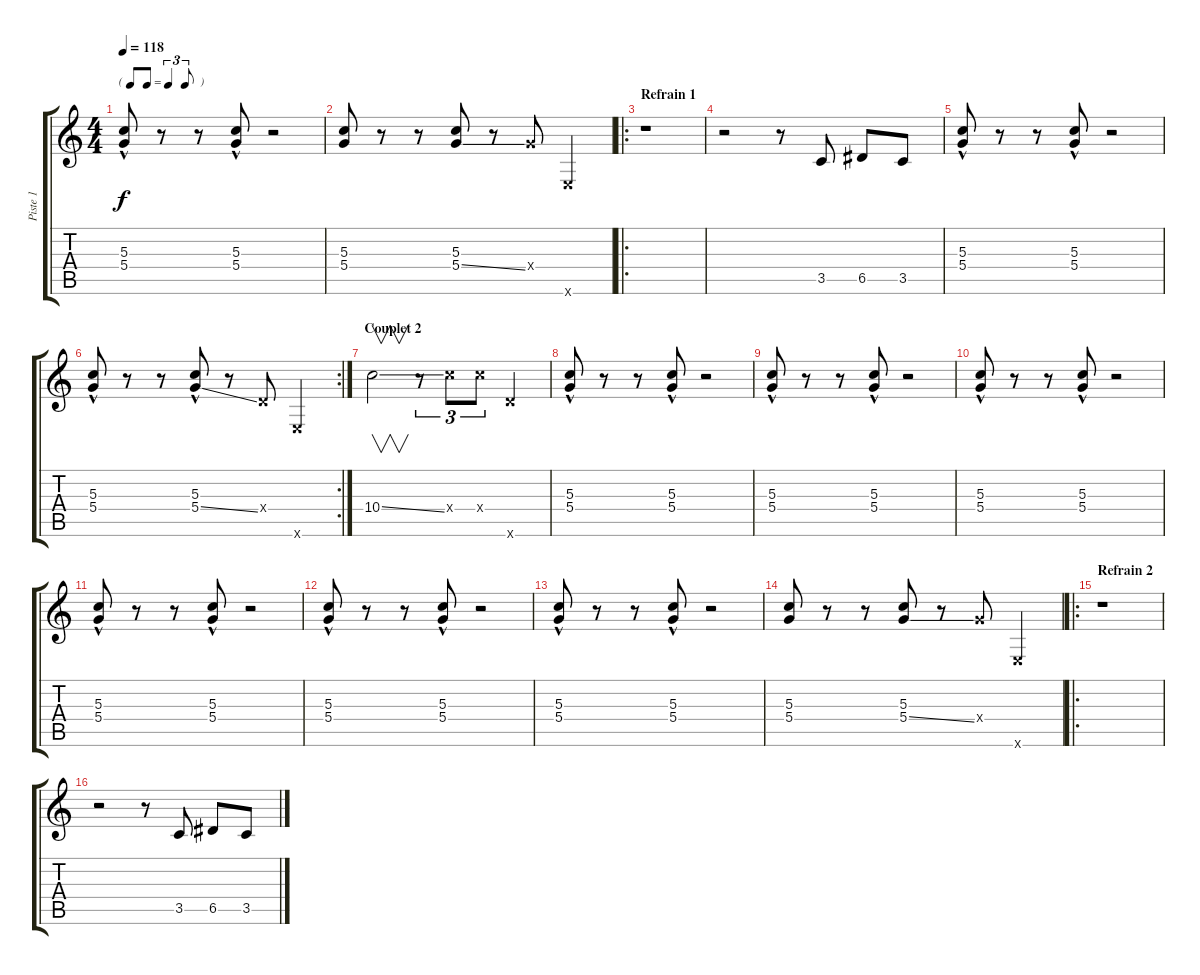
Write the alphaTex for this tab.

\track ("Piste 1" "Piste 1") {instrument distortionguitar}
\staff {score tabs}
\tuning (E4 B3 G3 D3 A2 E2) {hide}
\ts (4 4)
\tf triplet8th
\tempo 118
\clef g2
\ks c
(5.3{hac} 5.4{hac}).8{dy f} r.8 r.8 (5.3{hac} 5.4{hac}).8 r.2 |
(5.3 5.4).8 r.8 r.8 (5.3 5.4{ss}).8 r.8 5.4{x}.8 0.6{x}.4 |
\ro
\section ("" "Refrain 1")
r.1 |
r.2 r.8 3.5.8 6.5.8 3.5.8 |
(5.3{hac} 5.4{hac}).8 r.8 r.8 (5.3{hac} 5.4{hac}).8 r.2 |
\rc 2
(5.3{hac} 5.4{hac}).8 r.8 r.8 (5.3{hac} 5.4{ss hac}).8 r.8 0.4{x}.8 0.6{x}.4 |
\section ("" "Couplet 2")
10.4{ss}.2{v} r.8{tu (3 2)} 10.4{x}.8{tu (3 2)} 10.4{x}.8{tu (3 2)} 10.6{x}.4 |
(5.3{hac} 5.4{hac}).8 r.8 r.8 (5.3{hac} 5.4{hac}).8 r.2 |
(5.3{hac} 5.4{hac}).8 r.8 r.8 (5.3{hac} 5.4{hac}).8 r.2 |
(5.3{hac} 5.4{hac}).8 r.8 r.8 (5.3{hac} 5.4{hac}).8 r.2 |
(5.3{hac} 5.4{hac}).8 r.8 r.8 (5.3{hac} 5.4{hac}).8 r.2 |
(5.3{hac} 5.4{hac}).8 r.8 r.8 (5.3{hac} 5.4{hac}).8 r.2 |
(5.3{hac} 5.4{hac}).8 r.8 r.8 (5.3{hac} 5.4{hac}).8 r.2 |
(5.3 5.4).8 r.8 r.8 (5.3 5.4{ss}).8 r.8 5.4{x}.8 0.6{x}.4 |
\ro
\section ("" "Refrain 2")
r.1 |
r.2 r.8 3.5.8 6.5.8 3.5.8
